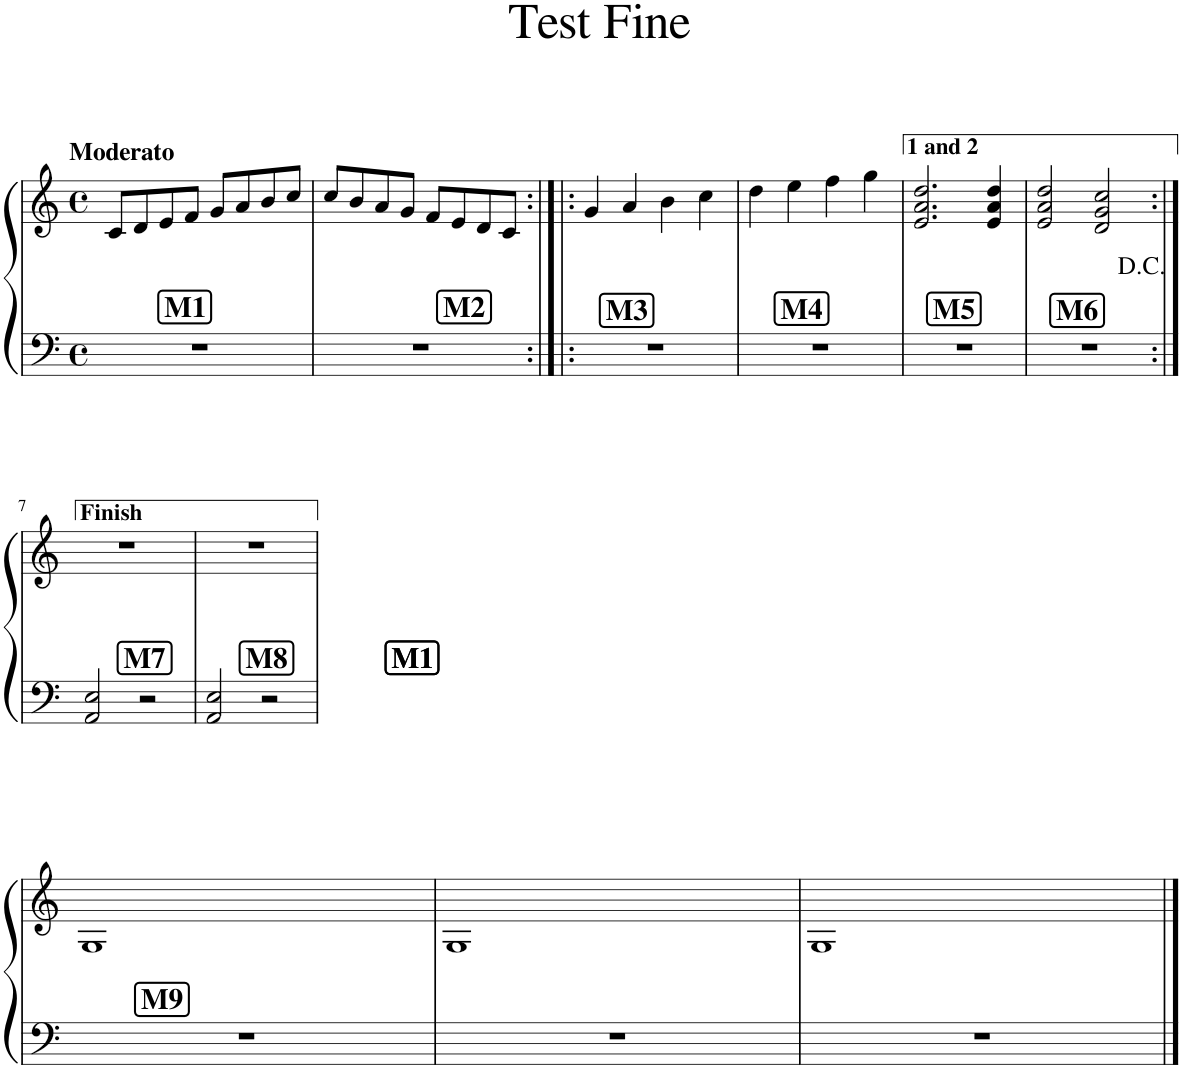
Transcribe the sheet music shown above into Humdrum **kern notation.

**kern	**kern
*part1	*part1
*staff2	*staff1
*I"Piano	*
*I'Pno.	*
*clefF4	*clefG2
*k[]	*k[]
*M4/4	*M4/4
*met(c)	*met(c)
!!LO:REH:place=s1:b:B:cj:fs=14:t=M1
=1	=1
!	!LO:TX:a:B:t=Moderato
1r	8c/L
.	8d/
.	8e/
.	8f/J
.	8g/L
.	8a/
.	8b/
.	8cc/J
!!LO:REH:place=s1:b:B:cj:fs=14:t=M2
=2	=2
1r	8cc/L
.	8b/
.	8a/
.	8g/J
.	8f/L
.	8e/
.	8d/
.	8c/J
!!LO:REH:place=s1:b:B:cj:fs=14:t=M3
=3:|!|:	=3:|!|:
1r	4g/
.	4a/
.	4b\
.	4cc\
!!LO:REH:place=s1:b:B:cj:fs=14:t=M4
=4	=4
1r	4dd\
.	4ee\
.	4ff\
.	4gg\
!!LO:REH:place=s1:b:B:cj:fs=14:t=M5
=5	=5
1r	2.e/ 2.a/ 2.dd/
.	4e/ 4a/ 4dd/
!!LO:REH:place=s1:b:B:cj:fs=14:t=M6
=6	=6
1r	2e/ 2a/ 2dd/
.	2d/ 2g/ 2cc/
!!LO:LB:g=z
!!LO:REH:place=s1:b:B:cj:fs=14:t=M7:qo=2
=7:|!	=7:|!
2AA/ 2E/	1r
2r	.
!!LO:REH:place=s1:b:B:cj:fs=14:t=M8:qo=2
!!LO:REH:place=s1:b:B:cj:fs=14:t=M1:qo=2
!!LO:REH:place=s1:b:B:cj:fs=14:t=M1:qo=2
=8	=8
2AA/ 2E/	1r
2r	.
!!LO:LB:g=z
!!LO:REH:place=s1:b:B:cj:fs=14:t=M9
=1	=1
1r	1G
=2	=2
1r	1G
=3	=3
1r	1G
==	==
*-	*-
